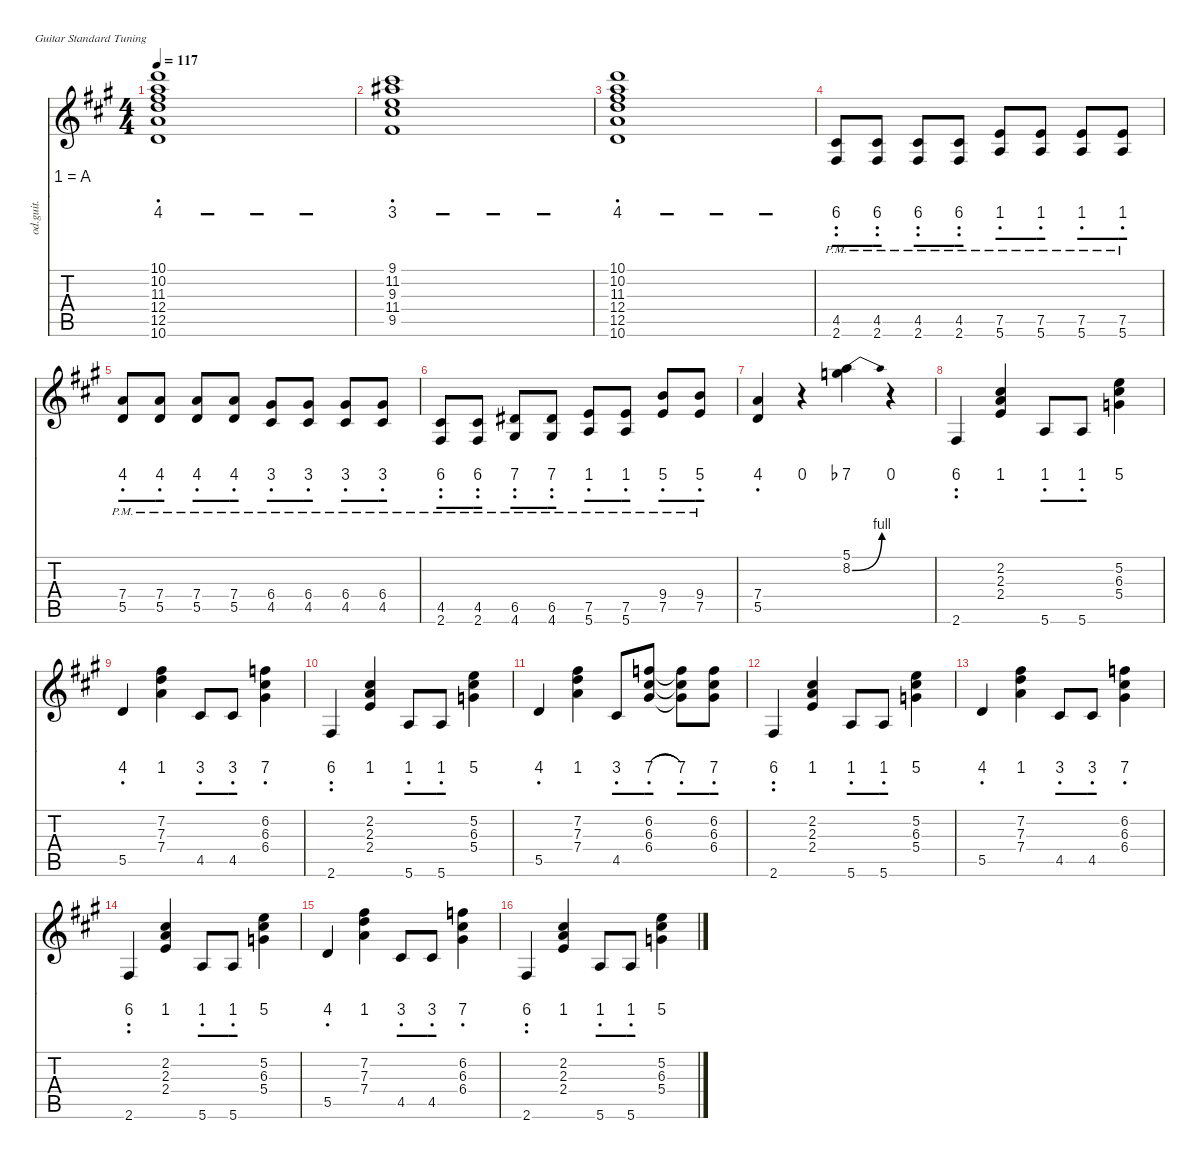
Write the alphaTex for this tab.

\defaultSystemsLayout 4
\hideDynamics
\bracketExtendMode nobrackets
\track ("Overdriven Guitar" "od.guit.") {instrument overdrivenguitar}
\staff {score tabs numbered}
\tuning (E4 B3 G3 D3 A2 E2)
\ts (4 4)
\tempo 117
\clef g2
\ks a
(10.1{acc forcenatural} 10.2{acc forcenatural} 11.3{acc #} 12.4{acc forcenatural} 12.5{acc forcenatural} 10.6{acc forcenatural}).1{dy mf beam Down} |
(9.1{acc #} 11.2{acc #} 9.3{acc forcenatural} 11.4{acc #} 9.5{acc #}).1{beam Down} |
(10.1{acc forcenatural} 10.2{acc forcenatural} 11.3{acc #} 12.4{acc forcenatural} 12.5{acc forcenatural} 10.6{acc forcenatural}).1{beam Down} |
(2.6{pm acc #} 4.5{pm acc #}).8{beam Up} (2.6{pm acc #} 4.5{pm acc #}).8{beam Up} (2.6{pm acc #} 4.5{pm acc #}).8{beam Up} (2.6{pm acc #} 4.5{pm acc #}).8{beam Up} (5.6{pm acc forcenatural} 7.5{pm acc forcenatural}).8{beam Up} (5.6{pm acc forcenatural} 7.5{pm acc forcenatural}).8{beam Up} (5.6{pm acc forcenatural} 7.5{pm acc forcenatural}).8{beam Up} (5.6{pm acc forcenatural} 7.5{pm acc forcenatural}).8{beam Up} |
(5.5{pm acc forcenatural} 7.4{pm acc forcenatural}).8{beam Up} (5.5{pm acc forcenatural} 7.4{pm acc forcenatural}).8{beam Up} (5.5{pm acc forcenatural} 7.4{pm acc forcenatural}).8{beam Up} (5.5{pm acc forcenatural} 7.4{pm acc forcenatural}).8{beam Up} (4.5{pm acc #} 6.4{pm acc #}).8{beam Up} (4.5{pm acc #} 6.4{pm acc #}).8{beam Up} (4.5{pm acc #} 6.4{pm acc #}).8{beam Up} (4.5{pm acc #} 6.4{pm acc #}).8{beam Up} |
(2.6{pm acc #} 4.5{pm acc #}).8{beam Up} (2.6{pm acc #} 4.5{pm acc #}).8{beam Up} (4.6{pm acc #} 6.5{pm acc #}).8{beam Up} (4.6{pm acc #} 6.5{pm acc #}).8{beam Up} (5.6{pm acc forcenatural} 7.5{pm acc forcenatural}).8{beam Up} (5.6{pm acc forcenatural} 7.5{pm acc forcenatural}).8{beam Up} (7.5{pm acc forcenatural} 9.4{pm acc forcenatural}).8{beam Up} (7.5{pm acc forcenatural} 9.4{pm acc forcenatural}).8{beam Up} |
(5.5{acc forcenatural} 7.4{acc forcenatural}).4{beam Up} r.4{beam Down} (8.2{be (bend 0 0 15 4) acc forcenatural} 5.1{acc forcenatural}).4{beam Down} r.4{beam Down} |
2.6{acc #}.4{beam Up} (2.3{acc forcenatural} 2.2{acc #} 2.4{acc forcenatural}).4{beam Up} 5.6{acc forcenatural}.8{beam Up} 5.6{acc forcenatural}.8{beam Up} (5.2{acc forcenatural} 6.3{acc #} 5.4{acc forcenatural}).4{beam Down} |
5.5{acc forcenatural}.4{beam Up} (7.4{acc forcenatural} 7.3{acc forcenatural} 7.2{acc #}).4{beam Down} 4.5{acc #}.8{beam Up} 4.5{acc #}.8{beam Up} (6.4{acc #} 6.3{acc #} 6.2{acc forcenatural}).4{beam Down} |
2.6{acc #}.4{beam Up} (2.3{acc forcenatural} 2.2{acc #} 2.4{acc forcenatural}).4{beam Up} 5.6{acc forcenatural}.8{beam Up} 5.6{acc forcenatural}.8{beam Up} (5.2{acc forcenatural} 6.3{acc #} 5.4{acc forcenatural}).4{beam Down} |
5.5{acc forcenatural}.4{beam Up} (7.4{acc forcenatural} 7.3{acc forcenatural} 7.2{acc #}).4{beam Down} 4.5{acc #}.8{beam Up} (6.4{acc #} 6.3{acc #} 6.2{acc forcenatural}).8{beam Up} (6.4{t acc #} 6.3{t acc #} 6.2{t acc forcenatural}).8{beam Down} (6.4{acc #} 6.3{acc #} 6.2{acc forcenatural}).8{beam Down} |
2.6{acc #}.4{beam Up} (2.3{acc forcenatural} 2.2{acc #} 2.4{acc forcenatural}).4{beam Up} 5.6{acc forcenatural}.8{beam Up} 5.6{acc forcenatural}.8{beam Up} (5.2{acc forcenatural} 6.3{acc #} 5.4{acc forcenatural}).4{beam Down} |
5.5{acc forcenatural}.4{beam Up} (7.4{acc forcenatural} 7.3{acc forcenatural} 7.2{acc #}).4{beam Down} 4.5{acc #}.8{beam Up} 4.5{acc #}.8{beam Up} (6.4{acc #} 6.3{acc #} 6.2{acc forcenatural}).4{beam Down} |
2.6{acc #}.4{beam Up} (2.3{acc forcenatural} 2.2{acc #} 2.4{acc forcenatural}).4{beam Up} 5.6{acc forcenatural}.8{beam Up} 5.6{acc forcenatural}.8{beam Up} (5.2{acc forcenatural} 6.3{acc #} 5.4{acc forcenatural}).4{beam Down} |
5.5{acc forcenatural}.4{beam Up} (7.4{acc forcenatural} 7.3{acc forcenatural} 7.2{acc #}).4{beam Down} 4.5{acc #}.8{beam Up} 4.5{acc #}.8{beam Up} (6.4{acc #} 6.3{acc #} 6.2{acc forcenatural}).4{beam Down} |
2.6{acc #}.4{beam Up} (2.3{acc forcenatural} 2.2{acc #} 2.4{acc forcenatural}).4{beam Up} 5.6{acc forcenatural}.8{beam Up} 5.6{acc forcenatural}.8{beam Up} (5.2{acc forcenatural} 6.3{acc #} 5.4{acc forcenatural}).4{beam Down}
